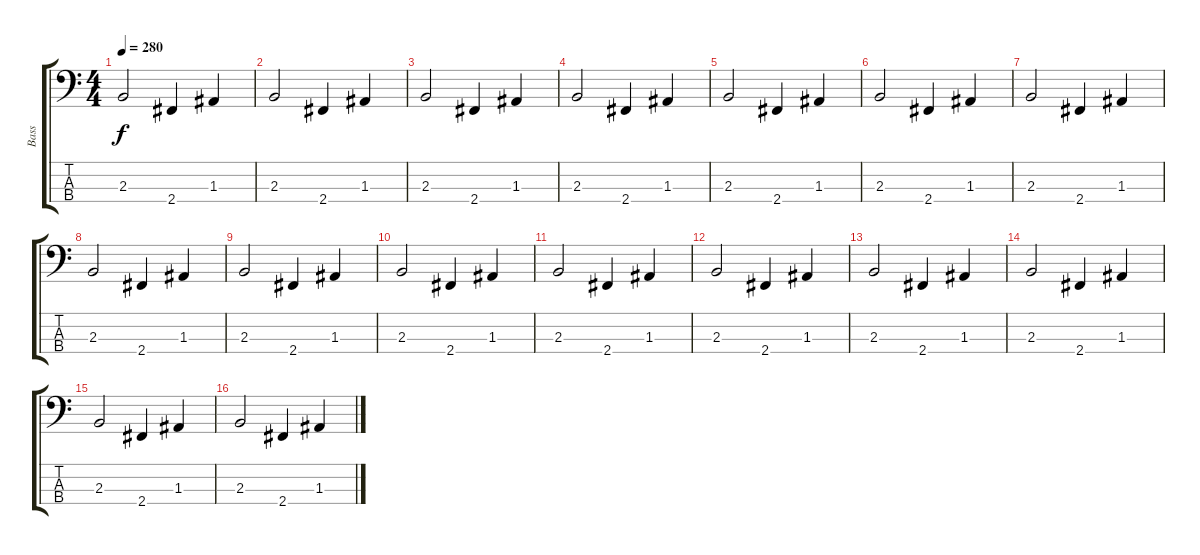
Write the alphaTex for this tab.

\track ("Bass" "Bass") {instrument electricbasspick}
\staff {score tabs}
\tuning (G2 D2 A1 E1) {hide}
\ts (4 4)
\tempo 280
\clef f4
\ks c
2.3.2{dy f} 2.4.4 1.3.4 |
2.3.2 2.4.4 1.3.4 |
2.3.2 2.4.4 1.3.4 |
2.3.2 2.4.4 1.3.4 |
2.3.2 2.4.4 1.3.4 |
2.3.2 2.4.4 1.3.4 |
2.3.2 2.4.4 1.3.4 |
2.3.2 2.4.4 1.3.4 |
2.3.2 2.4.4 1.3.4 |
2.3.2 2.4.4 1.3.4 |
2.3.2 2.4.4 1.3.4 |
2.3.2 2.4.4 1.3.4 |
2.3.2 2.4.4 1.3.4 |
2.3.2 2.4.4 1.3.4 |
2.3.2 2.4.4 1.3.4 |
2.3.2 2.4.4 1.3.4
